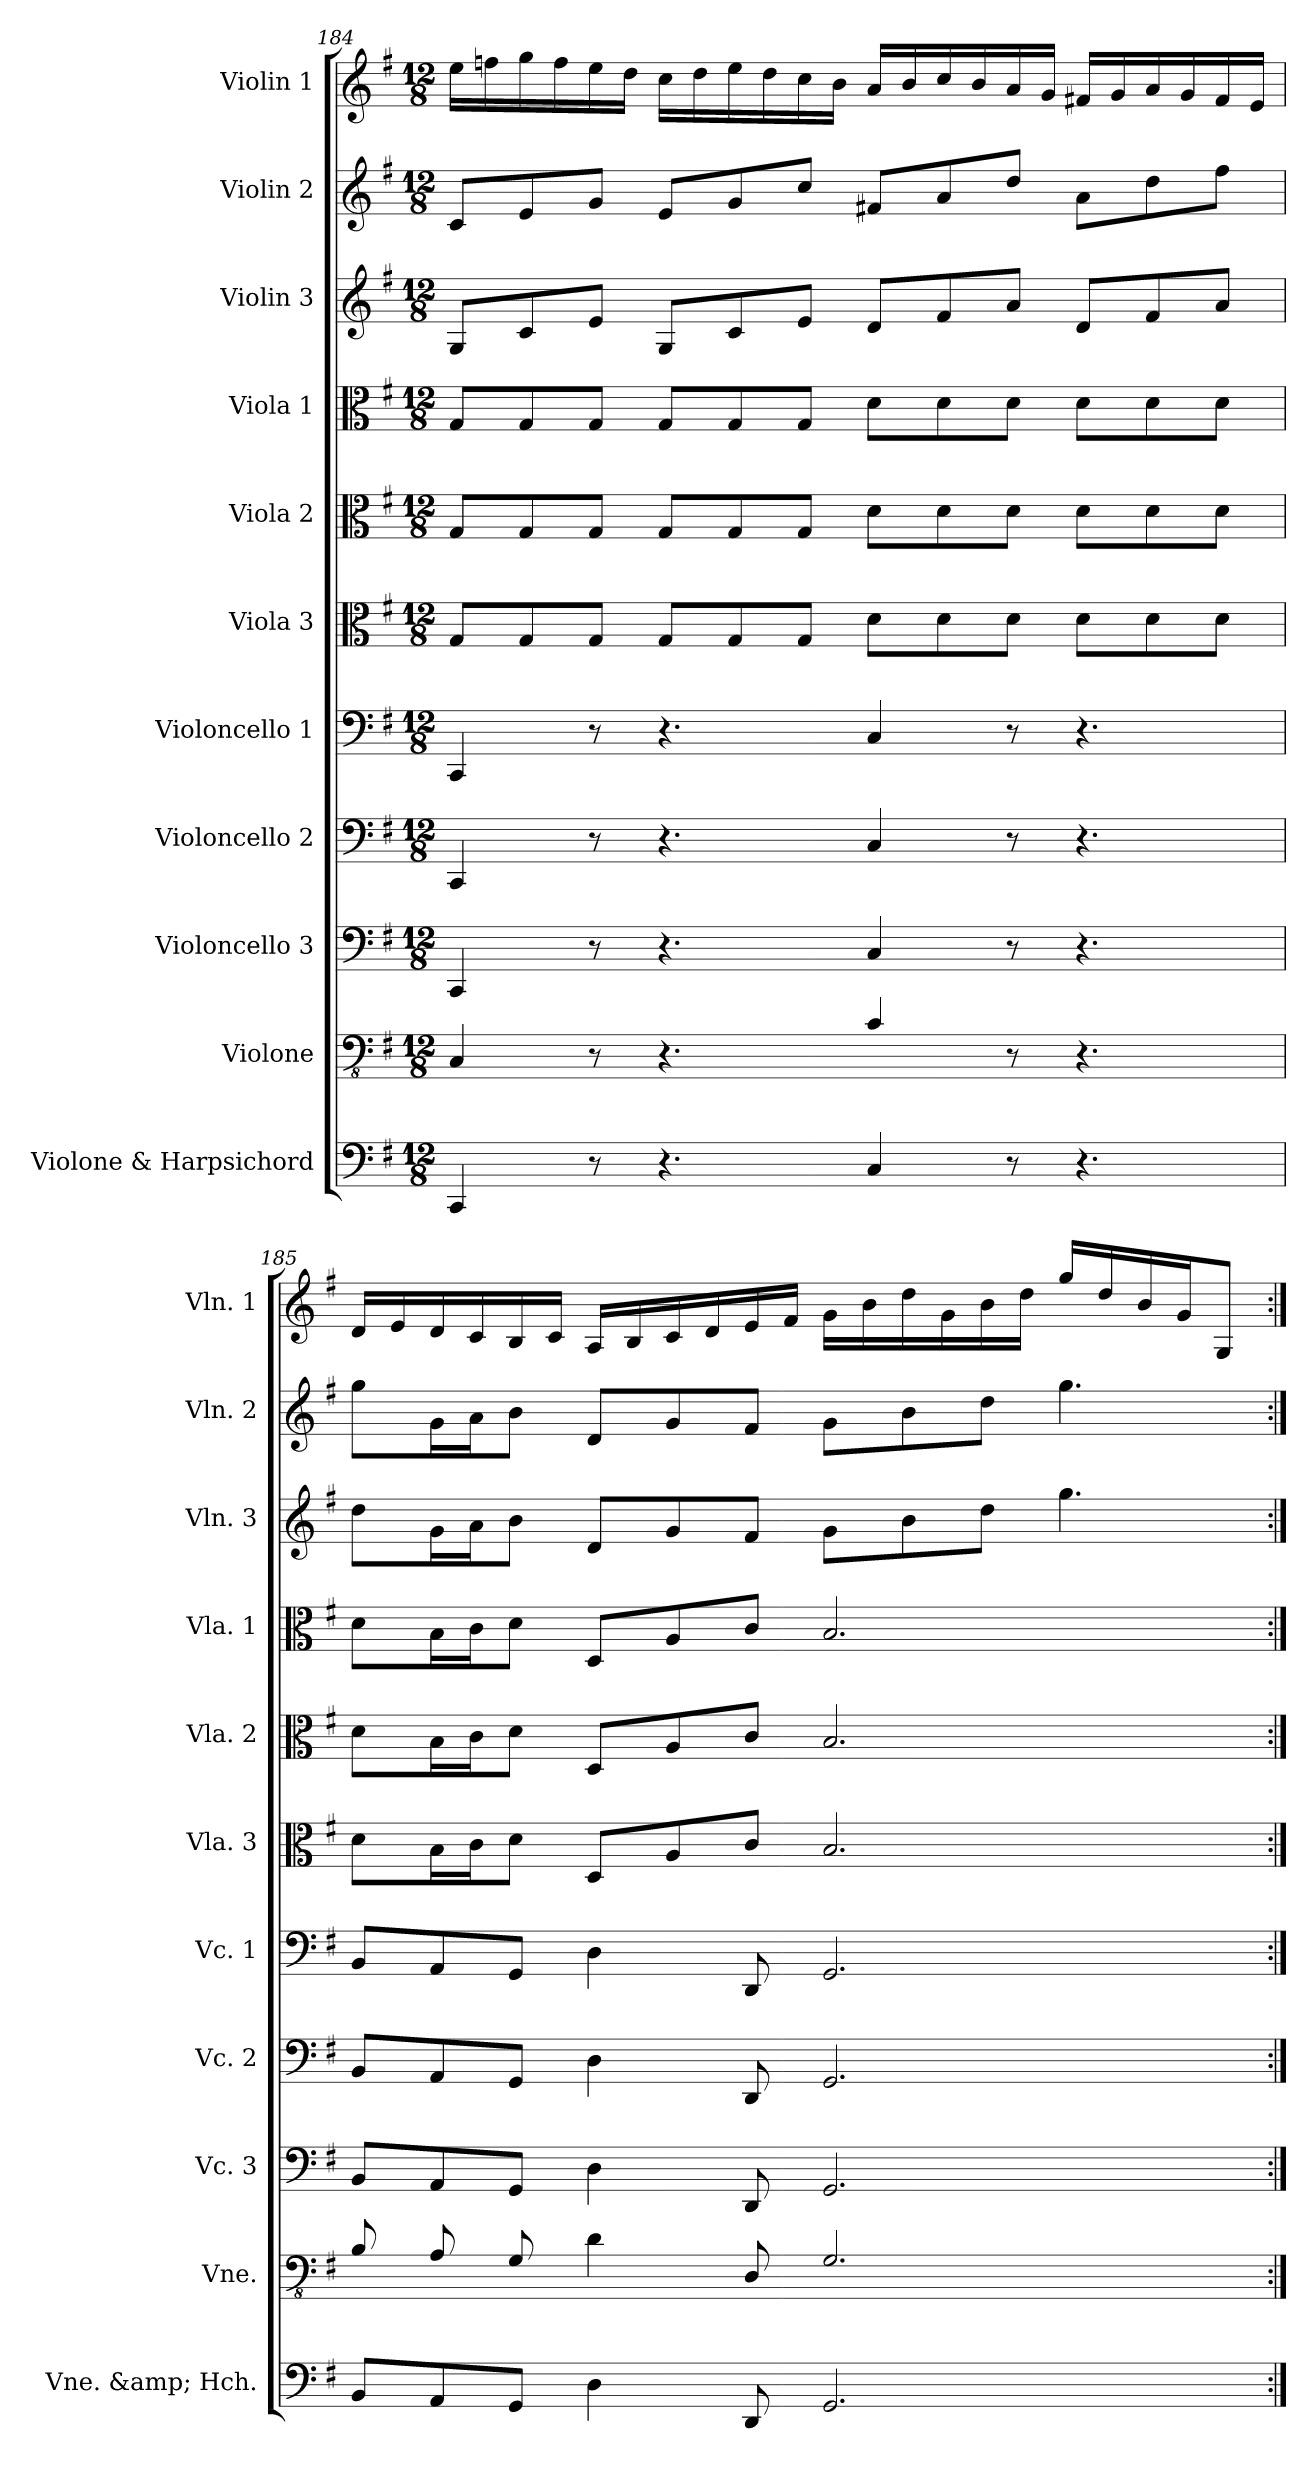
**kern	**kern	**kern	**kern	**kern	**kern	**kern	**kern	**kern	**kern	**kern
*part11	*part10	*part9	*part8	*part7	*part6	*part5	*part4	*part3	*part2	*part1
*staff11	*staff10	*staff9	*staff8	*staff7	*staff6	*staff5	*staff4	*staff3	*staff2	*staff1
*I"Violone &amp; Harpsichord	*I"Violone	*I"Violoncello 3	*I"Violoncello 2	*I"Violoncello 1	*I"Viola 3	*I"Viola 2	*I"Viola 1	*I"Violin 3	*I"Violin 2	*I"Violin 1
*I'Vne. &amp; Hch.	*I'Vne.	*I'Vc. 3	*I'Vc. 2	*I'Vc. 1	*I'Vla. 3	*I'Vla. 2	*I'Vla. 1	*I'Vln. 3	*I'Vln. 2	*I'Vln. 1
*clefF4	*clefFv4	*clefF4	*clefF4	*clefF4	*clefC3	*clefC3	*clefC3	*clefG2	*clefG2	*clefG2
*	*ITrd7c12	*	*	*	*	*	*	*	*	*
*k[f#]	*k[f#]	*k[f#]	*k[f#]	*k[f#]	*k[f#]	*k[f#]	*k[f#]	*k[f#]	*k[f#]	*k[f#]
*M12/8	*M12/8	*M12/8	*M12/8	*M12/8	*M12/8	*M12/8	*M12/8	*M12/8	*M12/8	*M12/8
=184	=184	=184	=184	=184	=184	=184	=184	=184	=184	=184
4CC/	4CCC/	4CC/	4CC/	4CC/	8G/L	8G/L	8G/L	8G/L	8c/L	16ee\LL
.	.	.	.	.	.	.	.	.	.	16ffn\
.	.	.	.	.	8G/	8G/	8G/	8c/	8e/	16gg\
.	.	.	.	.	.	.	.	.	.	16ff\
8r	8r	8r	8r	8r	8G/J	8G/J	8G/J	8e/J	8g/J	16ee\
.	.	.	.	.	.	.	.	.	.	16dd\JJ
4.r	4.r	4.r	4.r	4.r	8G/L	8G/L	8G/L	8G/L	8e/L	16cc\LL
.	.	.	.	.	.	.	.	.	.	16dd\
.	.	.	.	.	8G/	8G/	8G/	8c/	8g/	16ee\
.	.	.	.	.	.	.	.	.	.	16dd\
.	.	.	.	.	8G/J	8G/J	8G/J	8e/J	8cc/J	16cc\
.	.	.	.	.	.	.	.	.	.	16b\JJ
4C/	4CC/	4C/	4C/	4C/	8d\L	8d\L	8d\L	8d/L	8f#X/L	16a/LL
.	.	.	.	.	.	.	.	.	.	16b/
.	.	.	.	.	8d\	8d\	8d\	8f#/	8a/	16cc/
.	.	.	.	.	.	.	.	.	.	16b/
8r	8r	8r	8r	8r	8d\J	8d\J	8d\J	8a/J	8dd/J	16a/
.	.	.	.	.	.	.	.	.	.	16g/JJ
4.r	4.r	4.r	4.r	4.r	8d\L	8d\L	8d\L	8d/L	8a\L	16f#X/LL
.	.	.	.	.	.	.	.	.	.	16g/
.	.	.	.	.	8d\	8d\	8d\	8f#/	8dd\	16a/
.	.	.	.	.	.	.	.	.	.	16g/
.	.	.	.	.	8d\J	8d\J	8d\J	8a/J	8ff#\J	16f#/
.	.	.	.	.	.	.	.	.	.	16e/JJ
=185	=185	=185	=185	=185	=185	=185	=185	=185	=185	=185
8BB/L	8BBB/	8BB/L	8BB/L	8BB/L	8d\L	8d\L	8d\L	8dd\L	8gg\L	16d/LL
.	.	.	.	.	.	.	.	.	.	16e/
8AA/	8AAA/	8AA/	8AA/	8AA/	16B\L	16B\L	16B\L	16g\L	16g\L	16d/
.	.	.	.	.	16c\J	16c\J	16c\J	16a\J	16a\J	16c/
8GG/J	8GGG/	8GG/J	8GG/J	8GG/J	8d\J	8d\J	8d\J	8b\J	8b\J	16B/
.	.	.	.	.	.	.	.	.	.	16c/JJ
4D\	4DD\	4D\	4D\	4D\	8D/L	8D/L	8D/L	8d/L	8d/L	16A/LL
.	.	.	.	.	.	.	.	.	.	16B/
.	.	.	.	.	8A/	8A/	8A/	8g/	8g/	16c/
.	.	.	.	.	.	.	.	.	.	16d/
8DD/	8DDD/	8DD/	8DD/	8DD/	8c/J	8c/J	8c/J	8f#/J	8f#/J	16e/
.	.	.	.	.	.	.	.	.	.	16f#/JJ
2.GG/	2.GGG/	2.GG/	2.GG/	2.GG/	2.B/	2.B/	2.B/	8g\L	8g\L	16g\LL
.	.	.	.	.	.	.	.	.	.	16b\
.	.	.	.	.	.	.	.	8b\	8b\	16dd\
.	.	.	.	.	.	.	.	.	.	16g\
.	.	.	.	.	.	.	.	8dd\J	8dd\J	16b\
.	.	.	.	.	.	.	.	.	.	16dd\JJ
.	.	.	.	.	.	.	.	4.gg\	4.gg\	16gg/LL
.	.	.	.	.	.	.	.	.	.	16dd/
.	.	.	.	.	.	.	.	.	.	16b/
.	.	.	.	.	.	.	.	.	.	16g/J
.	.	.	.	.	.	.	.	.	.	8G/J
=:|!	=:|!	=:|!	=:|!	=:|!	=:|!	=:|!	=:|!	=:|!	=:|!	=:|!
*-	*-	*-	*-	*-	*-	*-	*-	*-	*-	*-
